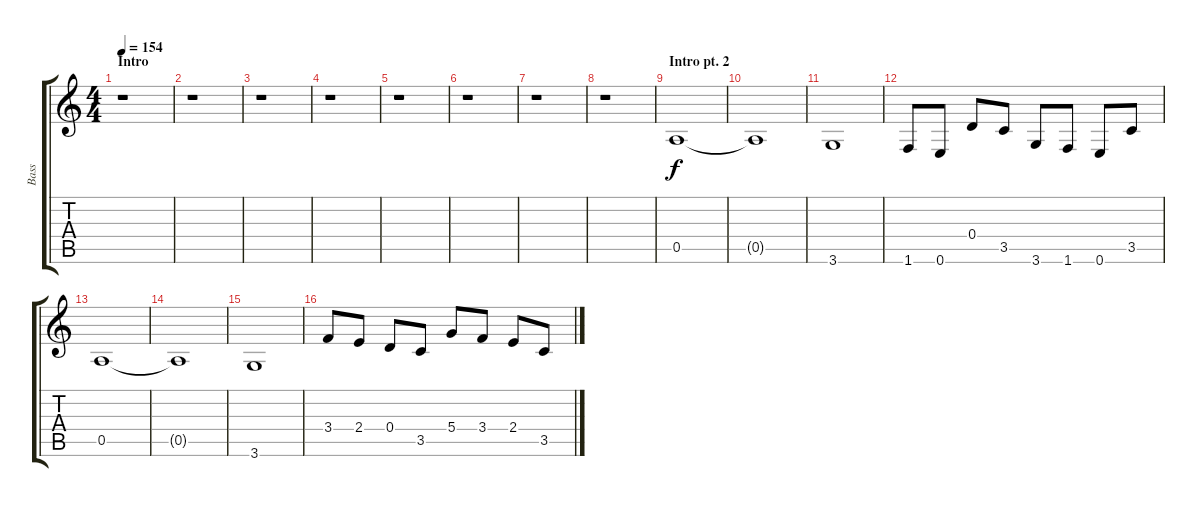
\track ("Bass" "Bass") {instrument electricbassfinger}
\staff {score tabs}
\tuning (E4 B3 G3 D3 A2 E2) {hide}
\ts (4 4)
\section ("" "Intro")
\tempo 154
\clef g2
\ks c
r.1{dy f instrument electricbassfinger} |
r.1 |
r.1 |
r.1 |
r.1 |
r.1 |
r.1 |
r.1 |
\section ("" "Intro pt. 2")
0.5.1 |
0.5{t}.1 |
3.6.1 |
1.6.8 0.6.8 0.4.8 3.5.8 3.6.8 1.6.8 0.6.8 3.5.8 |
0.5.1 |
0.5{t}.1 |
3.6.1 |
3.4.8 2.4.8 0.4.8 3.5.8 5.4.8 3.4.8 2.4.8 3.5.8
